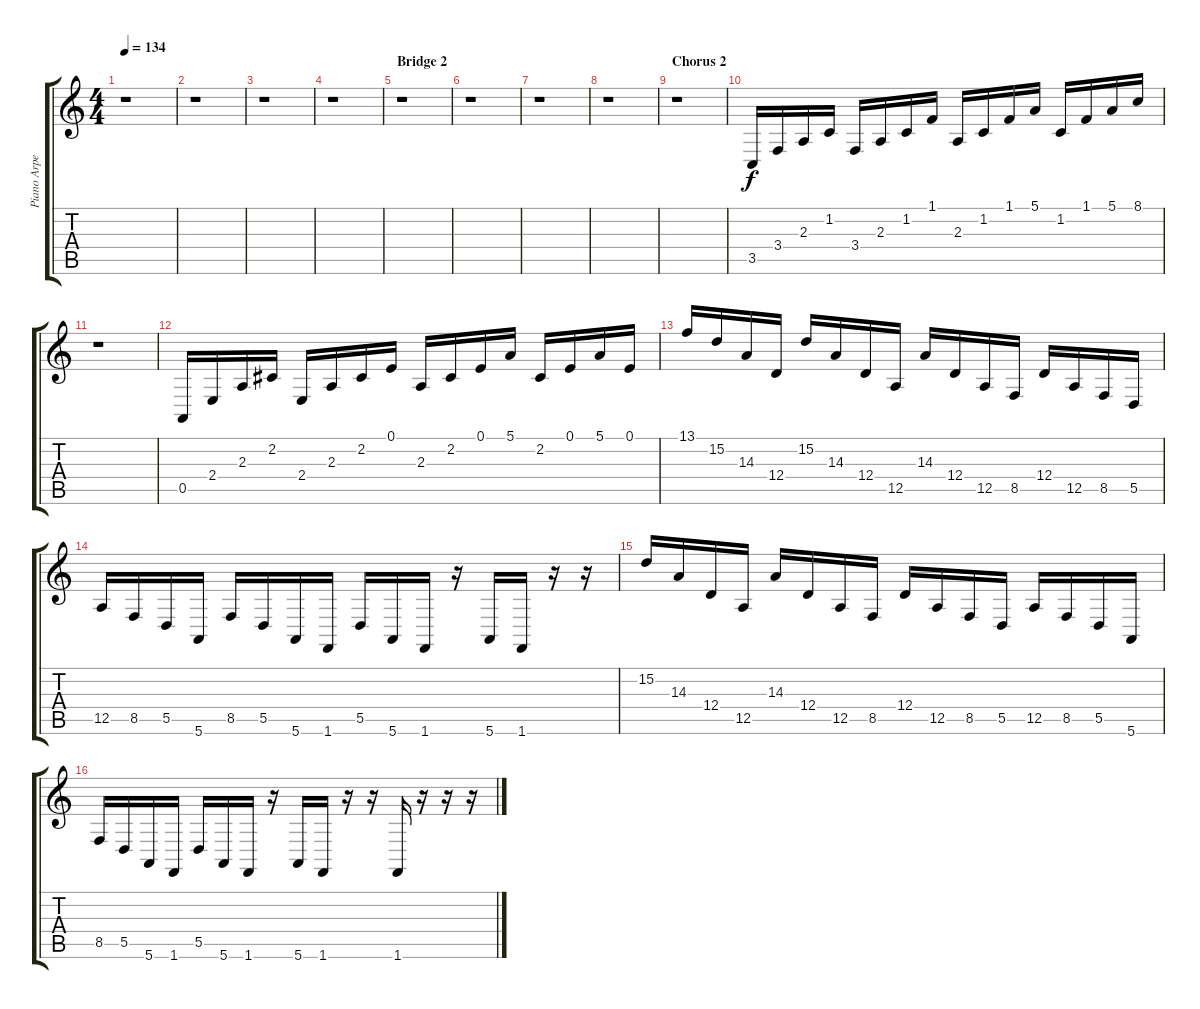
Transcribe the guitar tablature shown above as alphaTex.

\track ("Piano Arpegios (High Part)" "Piano Arpe") {instrument acousticgrandpiano}
\staff {score tabs}
\tuning (E4 B3 G3 D3 A2 E2) {hide}
\ts (4 4)
\tempo 134
\clef g2
\ks c
r.1{dy f} |
r.1 |
r.1 |
r.1 |
\section ("" "Bridge 2")
r.1 |
r.1 |
r.1 |
r.1 |
\section ("" "Chorus 2")
r.1 |
3.5.16 3.4.16 2.3.16 1.2.16 3.4.16 2.3.16 1.2.16 1.1.16 2.3.16 1.2.16 1.1.16 5.1.16 1.2.16 1.1.16 5.1.16 8.1.16 |
r.1 |
0.5.16 2.4.16 2.3.16 2.2.16 2.4.16 2.3.16 2.2.16 0.1.16 2.3.16 2.2.16 0.1.16 5.1.16 2.2.16 0.1.16 5.1.16 0.1.16 |
13.1.16 15.2.16 14.3.16 12.4.16 15.2.16 14.3.16 12.4.16 12.5.16 14.3.16 12.4.16 12.5.16 8.5.16 12.4.16 12.5.16 8.5.16 5.5.16 |
12.5.16 8.5.16 5.5.16 5.6.16 8.5.16 5.5.16 5.6.16 1.6.16 5.5.16 5.6.16 1.6.16 r.16 5.6.16 1.6.16 r.16 r.16 |
15.2.16 14.3.16 12.4.16 12.5.16 14.3.16 12.4.16 12.5.16 8.5.16 12.4.16 12.5.16 8.5.16 5.5.16 12.5.16 8.5.16 5.5.16 5.6.16 |
8.5.16 5.5.16 5.6.16 1.6.16 5.5.16 5.6.16 1.6.16 r.16 5.6.16 1.6.16 r.16 r.16 1.6.16 r.16 r.16 r.16
